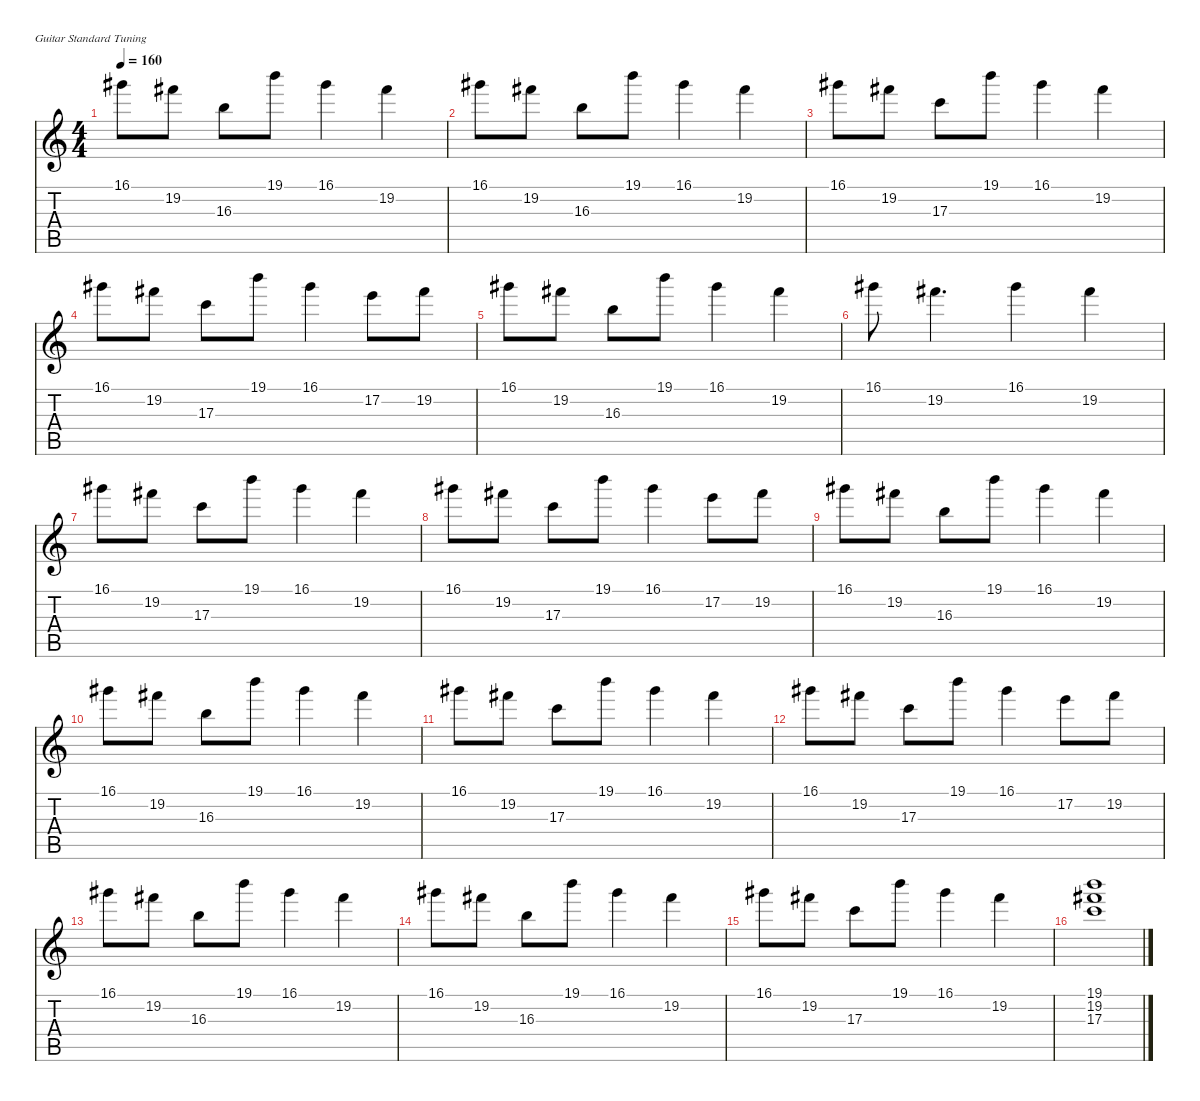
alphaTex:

\defaultSystemsLayout 4
\hideDynamics
\bracketExtendMode nobrackets
\singleTrackTrackNamePolicy hidden
\multiTrackTrackNamePolicy hidden
\firstSystemTrackNameMode fullname
\firstSystemTrackNameOrientation horizontal
\otherSystemsTrackNameOrientation horizontal
\track ("Harmonics" "el.guit.") {instrument electricguitarclean}
\staff {score tabs}
\tuning (E4 B3 G3 D3 A2 E2)
\ts (4 4)
\beaming (8 2 2 2 2)
\tempo 160
\clef g2
\ks c
16.1{acc #}.8{dy f beam Down} 19.2{acc #}.8{beam Down} 16.3.8{dy mp beam Down} 19.1.8{dy f beam Down} 16.1{acc #}.4{beam Down} 19.2{acc #}.4{beam Down} |
16.1{acc #}.8{beam Down} 19.2{acc #}.8{beam Down} 16.3.8{dy mp beam Down} 19.1.8{dy f beam Down} 16.1{acc #}.4{beam Down} 19.2{acc #}.4{beam Down} |
16.1{acc #}.8{beam Down} 19.2{acc #}.8{beam Down} 17.3.8{dy mp beam Down} 19.1.8{dy f beam Down} 16.1{acc #}.4{beam Down} 19.2{acc #}.4{beam Down} |
16.1{acc #}.8{beam Down} 19.2{acc #}.8{beam Down} 17.3.8{dy mp beam Down} 19.1.8{dy f beam Down} 16.1{acc #}.4{beam Down} 17.2.8{beam Down} 19.2{acc #}.8{beam Down} |
16.1{acc #}.8{beam Down} 19.2{acc #}.8{beam Down} 16.3.8{dy mp beam Down} 19.1.8{dy f beam Down} 16.1{acc #}.4{beam Down} 19.2{acc #}.4{beam Down} |
16.1{acc #}.8{beam Down} 19.2{acc #}.4{d beam Down} 16.1{acc #}.4{beam Down} 19.2{acc #}.4{beam Down} |
16.1{acc #}.8{beam Down} 19.2{acc #}.8{beam Down} 17.3.8{dy mp beam Down} 19.1.8{dy f beam Down} 16.1{acc #}.4{beam Down} 19.2{acc #}.4{beam Down} |
16.1{acc #}.8{beam Down} 19.2{acc #}.8{beam Down} 17.3.8{dy mp beam Down} 19.1.8{dy f beam Down} 16.1{acc #}.4{beam Down} 17.2.8{beam Down} 19.2{acc #}.8{beam Down} |
16.1{acc #}.8{beam Down} 19.2{acc #}.8{beam Down} 16.3.8{dy mp beam Down} 19.1.8{dy f beam Down} 16.1{acc #}.4{beam Down} 19.2{acc #}.4{beam Down} |
16.1{acc #}.8{beam Down} 19.2{acc #}.8{beam Down} 16.3.8{dy mp beam Down} 19.1.8{dy f beam Down} 16.1{acc #}.4{beam Down} 19.2{acc #}.4{beam Down} |
16.1{acc #}.8{beam Down} 19.2{acc #}.8{beam Down} 17.3.8{dy mp beam Down} 19.1.8{dy f beam Down} 16.1{acc #}.4{beam Down} 19.2{acc #}.4{beam Down} |
16.1{acc #}.8{beam Down} 19.2{acc #}.8{beam Down} 17.3.8{dy mp beam Down} 19.1.8{dy f beam Down} 16.1{acc #}.4{beam Down} 17.2.8{beam Down} 19.2{acc #}.8{beam Down} |
16.1{acc #}.8{beam Down} 19.2{acc #}.8{beam Down} 16.3.8{dy mp beam Down} 19.1.8{dy f beam Down} 16.1{acc #}.4{beam Down} 19.2{acc #}.4{beam Down} |
16.1{acc #}.8{beam Down} 19.2{acc #}.8{beam Down} 16.3.8{dy mp beam Down} 19.1.8{dy f beam Down} 16.1{acc #}.4{beam Down} 19.2{acc #}.4{beam Down} |
16.1{acc #}.8{beam Down} 19.2{acc #}.8{beam Down} 17.3.8{dy mp beam Down} 19.1.8{dy f beam Down} 16.1{acc #}.4{beam Down} 19.2{acc #}.4{beam Down} |
(19.1 19.2{acc #} 17.3).1{beam Down}
